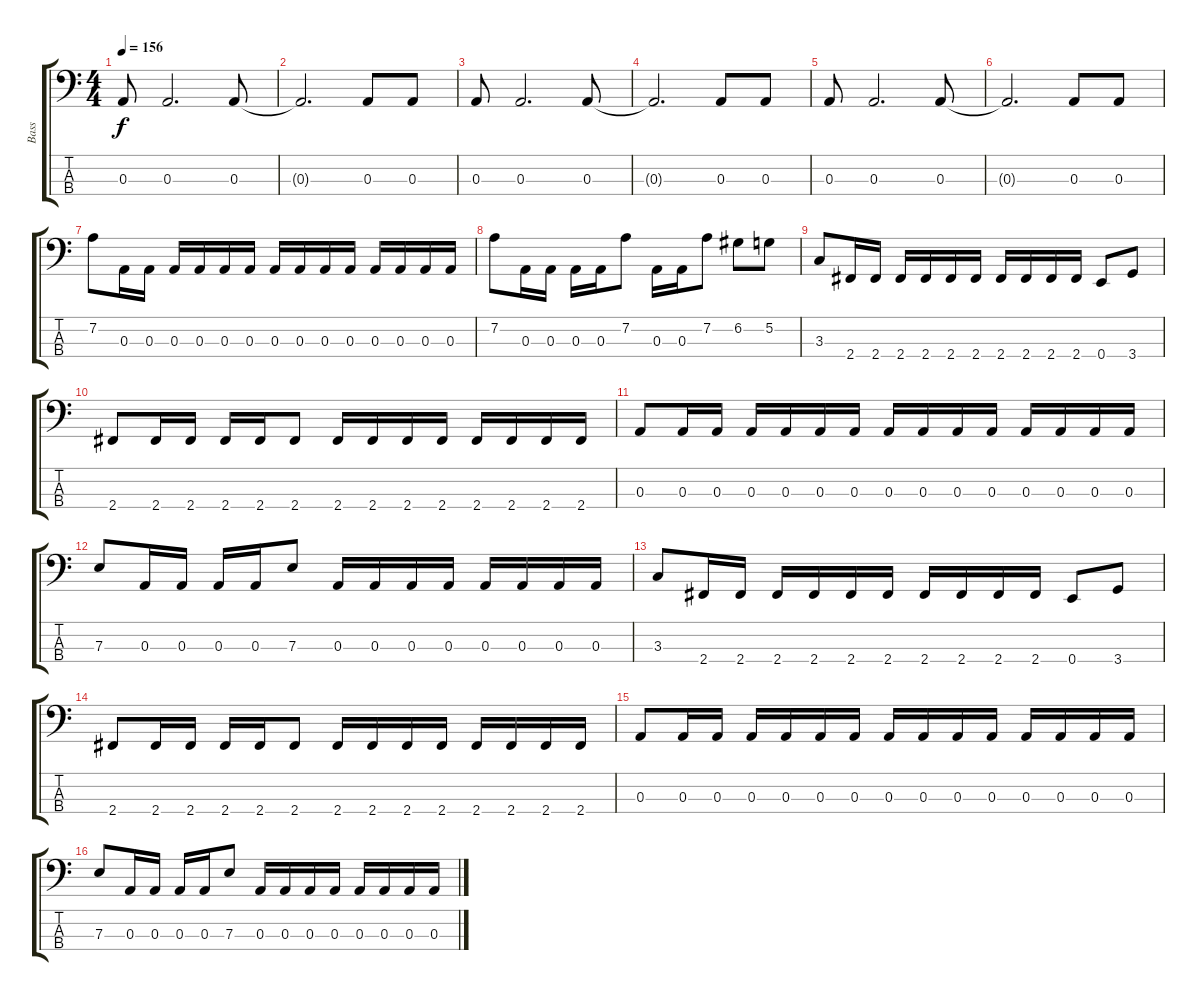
\track ("Bass" "Bass") {instrument electricbassfinger}
\staff {score tabs}
\tuning (G2 D2 A1 E1) {hide}
\ts (4 4)
\tempo 156
\clef f4
\ks c
0.3.8{dy f} 0.3.2{d} 0.3.8 |
0.3{t}.2{d} 0.3.8 0.3.8 |
0.3.8 0.3.2{d} 0.3.8 |
0.3{t}.2{d} 0.3.8 0.3.8 |
0.3.8 0.3.2{d} 0.3.8 |
0.3{t}.2{d} 0.3.8 0.3.8 |
7.2.8 0.3.16 0.3.16 0.3.16 0.3.16 0.3.16 0.3.16 0.3.16 0.3.16 0.3.16 0.3.16 0.3.16 0.3.16 0.3.16 0.3.16 |
7.2.8 0.3.16 0.3.16 0.3.16 0.3.16 7.2.8 0.3.16 0.3.16 7.2.8 6.2.8 5.2.8 |
3.3.8 2.4.16 2.4.16 2.4.16 2.4.16 2.4.16 2.4.16 2.4.16 2.4.16 2.4.16 2.4.16 0.4.8 3.4.8 |
2.4.8 2.4.16 2.4.16 2.4.16 2.4.16 2.4.8 2.4.16 2.4.16 2.4.16 2.4.16 2.4.16 2.4.16 2.4.16 2.4.16 |
0.3.8 0.3.16 0.3.16 0.3.16 0.3.16 0.3.16 0.3.16 0.3.16 0.3.16 0.3.16 0.3.16 0.3.16 0.3.16 0.3.16 0.3.16 |
7.3.8 0.3.16 0.3.16 0.3.16 0.3.16 7.3.8 0.3.16 0.3.16 0.3.16 0.3.16 0.3.16 0.3.16 0.3.16 0.3.16 |
3.3.8 2.4.16 2.4.16 2.4.16 2.4.16 2.4.16 2.4.16 2.4.16 2.4.16 2.4.16 2.4.16 0.4.8 3.4.8 |
2.4.8 2.4.16 2.4.16 2.4.16 2.4.16 2.4.8 2.4.16 2.4.16 2.4.16 2.4.16 2.4.16 2.4.16 2.4.16 2.4.16 |
0.3.8 0.3.16 0.3.16 0.3.16 0.3.16 0.3.16 0.3.16 0.3.16 0.3.16 0.3.16 0.3.16 0.3.16 0.3.16 0.3.16 0.3.16 |
7.3.8 0.3.16 0.3.16 0.3.16 0.3.16 7.3.8 0.3.16 0.3.16 0.3.16 0.3.16 0.3.16 0.3.16 0.3.16 0.3.16
